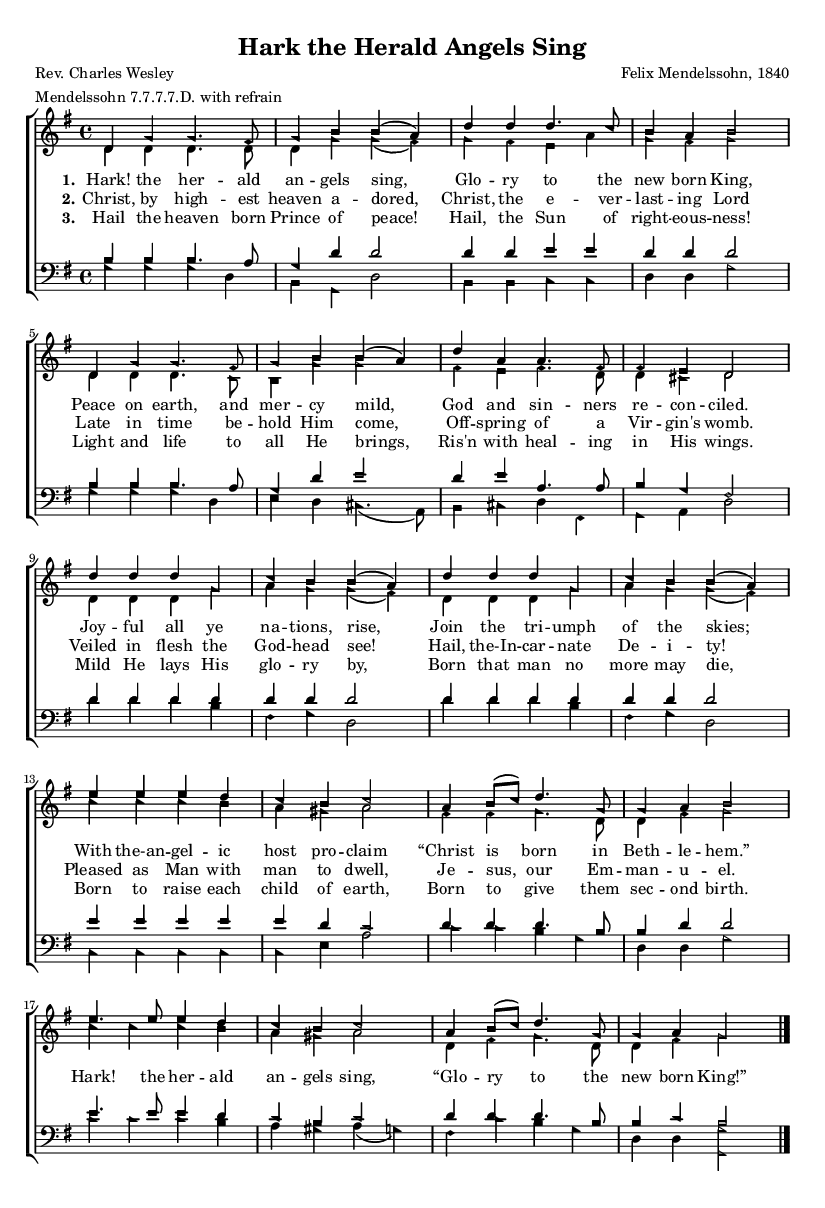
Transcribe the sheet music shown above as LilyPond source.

\header {
  filename = "HarkTheHerald-Complete.ly"
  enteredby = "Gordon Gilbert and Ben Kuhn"
  composer = "Felix Mendelssohn, 1840"
  poet = "Rev. Charles Wesley"
  date=""
  title = "Hark the Herald Angels Sing"
  metre = "Mendelssohn 7.7.7.7.D. with refrain"
  meter = \metre
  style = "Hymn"
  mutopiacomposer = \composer
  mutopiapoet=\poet
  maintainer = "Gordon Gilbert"
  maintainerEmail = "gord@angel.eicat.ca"
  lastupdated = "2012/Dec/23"
}

\version "2.11.23"

\include "header.ly"

global= {
  \preamble
  \time 4/4
  \key f \major
  #(set-global-staff-size 13)
}

sop = \context Voice = "sop"    {
  \voiceOne
  \global
  c'4 f' f'4. e'8 f'4 a' a'(g')
  c'' c'' c''4. bes'8 a'4 g' a'2 \break
  c'4 f' f'4. e'8 f'4 a' a'(g')
  c'' g' g'4. e'8 e'4 d' c'2 \break
  c''4 c'' c'' f' bes' a' a'( g')
  c''4 c'' c'' f' bes' a' a'( g') \break
  d'' d'' d'' c'' bes' a' bes'2
  g'4 a'8( bes') c''4. f'8 f'4 g' a'2

  d''4. d''8 d''4 c'' bes' a' bes'2
  g'4 a'8( bes') c''4. f'8 f'4 g' f'2\bar "|."

}

alto=\context Voice = "alto"   {
  \voiceTwo
  \global
  c'4 c' c'4. c'8 c'4 f' f'( e')
  f' e' d' g' f' e' f'2
  c'4 c' c'4. bes8 a4 f' f'2
  e'4 d' e'4. c'8 c'4 b c'2
  c'4 c' c' f' g' f' f'( e')
  c'4 c' c' f' g' f' f'( e')
  bes' bes' bes' a' g' fis' g'2
  e'4 e' f'4. c'8 c'4 e' f'2
  bes'4 bes'bes'a' g' fis' g'2
  c'4 e' f'4. c'8 c'4 e' f'2
}

tenor = \context Voice = "tenor"   {
  \voiceOne
  \global
  a4 a a4. g8 f4 c' c'2
  c'4 c' d' d' c' c' c'2
  a4 a a4. g8 f4 c' d'2
  c'4 d' g4. g8 a4 f e2
  c'4 c' c' c' c' c' c'2
  c'4 c' c' c' c' c' c'2
  d'4 d' d' d' d' c' bes2
  c'4 c' c'4. a8 a4 c' c'2
  d'4. d'8 d'4 c' bes a bes2
  c'4 c' c'4. a8 a4 bes a2
}

bass = \context Voice = "bass"   {
  \voiceTwo
  \global
  f4 f f c a, f, c2
  a,4 a, bes, bes, c c f2
  f4 f f c d c b,4.( g,8)
  a,4 b, c e, f, g, c2
  c'4 c' c' a e f c2
  c'4 c' c' a e f c2
  bes,4 bes, bes, bes, bes, d g2
  bes4 bes a f c c f2
  bes4 bes bes a g fis g( f)
  e bes a f c c <f f,>2
}
accomp=\chordmode {

}



stanzaa = \lyricmode {
  Hark! the her -- ald an -- gels sing,
  Glo -- ry to the new born King,
  Peace on earth, and mer -- cy mild,
  God and sin -- ners re -- con -- ciled.
  Joy -- ful all ye na -- tions, rise,
  Join the tri -- umph of the skies;
  With the-an -- gel -- ic host pro -- claim
  “Christ is born in Beth -- le -- hem.”
  Hark! the her -- ald an -- gels sing,
  “Glo -- ry to the new born King!”
}

stanzab = \lyricmode {
  Christ, by high -- est heaven a -- dored,
  Christ, the e -- ver -- last -- ing Lord
  Late in time be -- hold Him come,
  Off -- spring of a Vir -- gin's womb.
  Veiled in flesh the God -- head see!
  Hail, the-In -- car -- nate De -- i -- ty!
  Pleased as Man with man to dwell,
  Je -- sus, our Em -- man -- u -- el.
}
stanzac = \lyricmode {
  Hail the heaven born Prince of peace!
  Hail, the Sun of right -- eous -- ness!
  Light and life to all He brings,
  Ris'n with heal -- ing in His wings.
  Mild He lays His glo -- ry by,
  Born that man no more may die,
  Born to raise each child of earth,
  Born to give them sec -- ond birth.
}
stanzad = \lyricmode {

}
stanzae = \lyricmode {

}
stanzaf = \lyricmode {

}

\score { \transpose f g
  \context ChoirStaff <<
    \context ChordNames \accomp
    \unset ChoirStaff.melismaBusyProperties
    \context Staff ="upper"  { \clef "G" <<
      \sop
      \alto
    >>}

    \lyricsto "sop" \context Lyrics = "stanza-1" {
      \set stanza = "1."
      \stanzaa }
    \lyricsto "sop" \context Lyrics = "stanza-2" {
      \set stanza = "2."
      \stanzab }
    \lyricsto "sop" \context Lyrics = "stanza-3" {
      \set stanza = "3."
      \stanzac }
    \context Staff = "lower"  { \clef "F"<<
      \tenor
      \bass
    >>}
  >>
}

